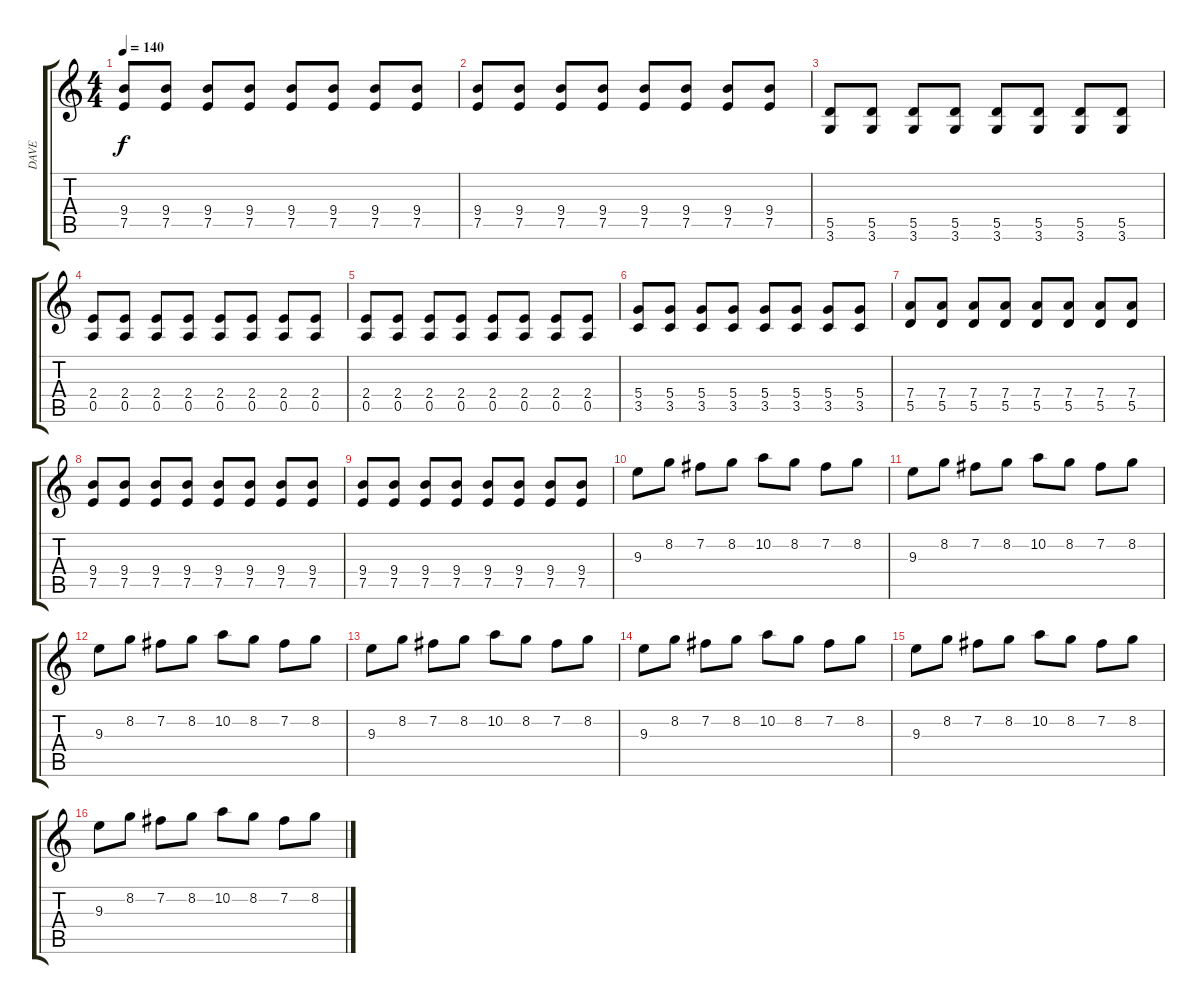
\track ("DAVE" "DAVE") {instrument overdrivenguitar}
\staff {score tabs}
\tuning (E4 B3 G3 D3 A2 E2) {hide}
\ts (4 4)
\tempo 140
\clef g2
\ks c
(9.4 7.5).8{dy f} (9.4 7.5).8 (9.4 7.5).8 (9.4 7.5).8 (9.4 7.5).8 (9.4 7.5).8 (9.4 7.5).8 (9.4 7.5).8 |
(9.4 7.5).8 (9.4 7.5).8 (9.4 7.5).8 (9.4 7.5).8 (9.4 7.5).8 (9.4 7.5).8 (9.4 7.5).8 (9.4 7.5).8 |
(5.5 3.6).8 (5.5 3.6).8 (5.5 3.6).8 (5.5 3.6).8 (5.5 3.6).8 (5.5 3.6).8 (5.5 3.6).8 (5.5 3.6).8 |
(2.4 0.5).8 (2.4 0.5).8 (2.4 0.5).8 (2.4 0.5).8 (2.4 0.5).8 (2.4 0.5).8 (2.4 0.5).8 (2.4 0.5).8 |
(2.4 0.5).8 (2.4 0.5).8 (2.4 0.5).8 (2.4 0.5).8 (2.4 0.5).8 (2.4 0.5).8 (2.4 0.5).8 (2.4 0.5).8 |
(5.4 3.5).8 (5.4 3.5).8 (5.4 3.5).8 (5.4 3.5).8 (5.4 3.5).8 (5.4 3.5).8 (5.4 3.5).8 (5.4 3.5).8 |
(7.4 5.5).8 (7.4 5.5).8 (7.4 5.5).8 (7.4 5.5).8 (7.4 5.5).8 (7.4 5.5).8 (7.4 5.5).8 (7.4 5.5).8 |
(9.4 7.5).8 (9.4 7.5).8 (9.4 7.5).8 (9.4 7.5).8 (9.4 7.5).8 (9.4 7.5).8 (9.4 7.5).8 (9.4 7.5).8 |
(9.4 7.5).8 (9.4 7.5).8 (9.4 7.5).8 (9.4 7.5).8 (9.4 7.5).8 (9.4 7.5).8 (9.4 7.5).8 (9.4 7.5).8 |
9.3.8 8.2.8 7.2.8 8.2.8 10.2.8 8.2.8 7.2.8 8.2.8 |
9.3.8 8.2.8 7.2.8 8.2.8 10.2.8 8.2.8 7.2.8 8.2.8 |
9.3.8 8.2.8 7.2.8 8.2.8 10.2.8 8.2.8 7.2.8 8.2.8 |
9.3.8 8.2.8 7.2.8 8.2.8 10.2.8 8.2.8 7.2.8 8.2.8 |
9.3.8 8.2.8 7.2.8 8.2.8 10.2.8 8.2.8 7.2.8 8.2.8 |
9.3.8 8.2.8 7.2.8 8.2.8 10.2.8 8.2.8 7.2.8 8.2.8 |
9.3.8 8.2.8 7.2.8 8.2.8 10.2.8 8.2.8 7.2.8 8.2.8
